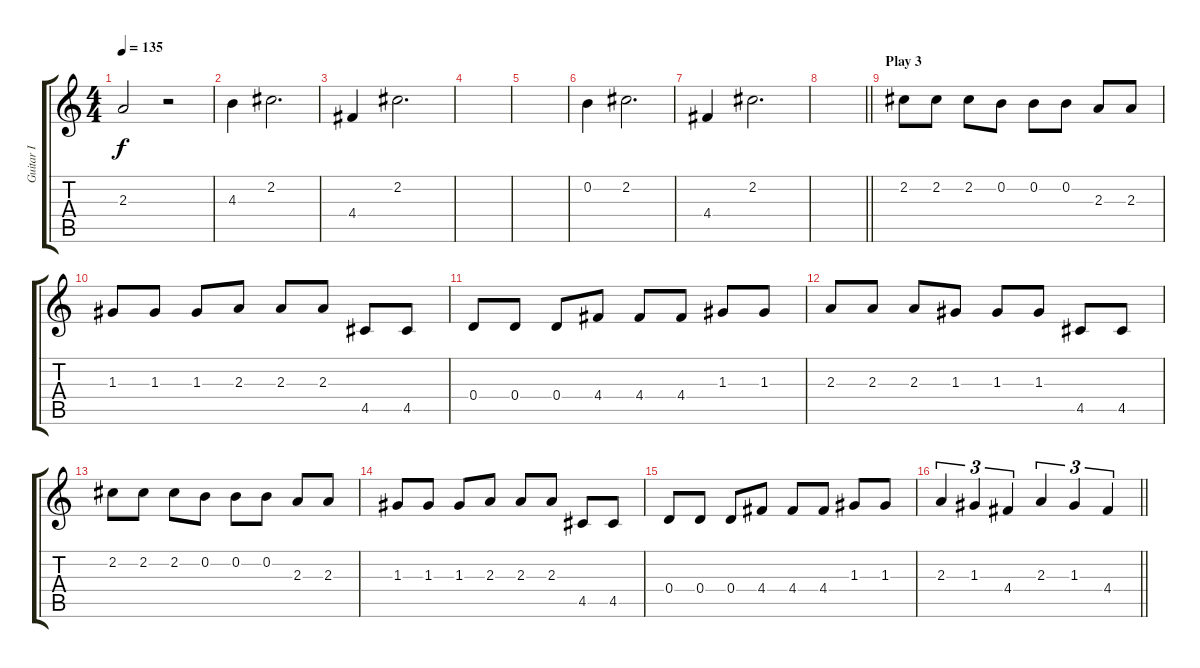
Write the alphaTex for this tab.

\track ("Guitar I" "Guitar I") {instrument overdrivenguitar}
\staff {score tabs}
\tuning (E4 B3 G3 D3 A2 E2) {hide}
\ts (4 4)
\tempo 135
\clef g2
\ks c
2.3.2{dy f} r.2 |
4.3.4 2.2.2{d} |
4.4.4 2.2.2{d} |
|
|
0.2.4 2.2.2{d} |
4.4.4 2.2.2{d} |
\barLineRight lightlight
|
\section ("" "Play 3")
2.2.8 2.2.8 2.2.8 0.2.8 0.2.8 0.2.8 2.3.8 2.3.8 |
1.3.8 1.3.8 1.3.8 2.3.8 2.3.8 2.3.8 4.5.8 4.5.8 |
0.4.8 0.4.8 0.4.8 4.4.8 4.4.8 4.4.8 1.3.8 1.3.8 |
2.3.8 2.3.8 2.3.8 1.3.8 1.3.8 1.3.8 4.5.8 4.5.8 |
2.2.8 2.2.8 2.2.8 0.2.8 0.2.8 0.2.8 2.3.8 2.3.8 |
1.3.8 1.3.8 1.3.8 2.3.8 2.3.8 2.3.8 4.5.8 4.5.8 |
0.4.8 0.4.8 0.4.8 4.4.8 4.4.8 4.4.8 1.3.8 1.3.8 |
\barLineRight lightlight
2.3.4{tu (3 2)} 1.3.4{tu (3 2)} 4.4.4{tu (3 2)} 2.3.4{tu (3 2)} 1.3.4{tu (3 2)} 4.4.4{tu (3 2)}
